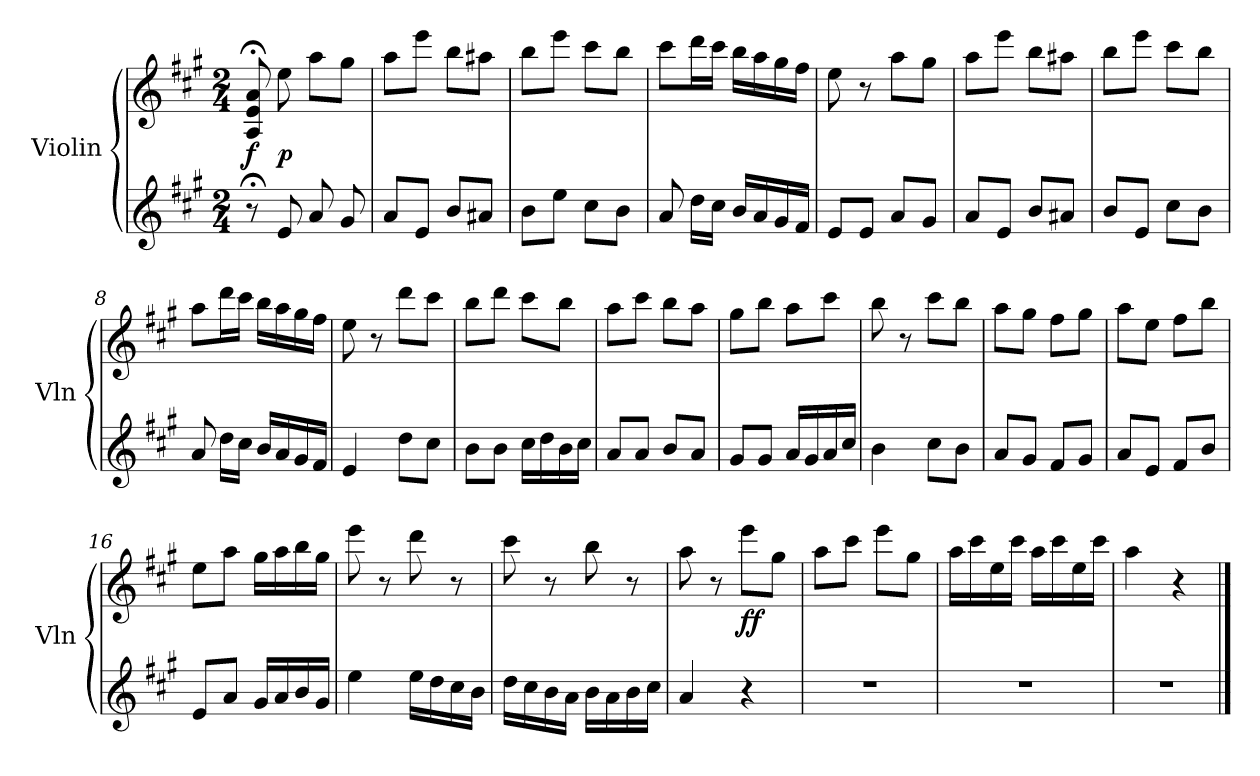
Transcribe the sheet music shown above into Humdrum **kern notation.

**kern	**kern	**dynam
*part2	*part1	*part1
*staff2	*staff1	*staff1
*I"Violin	*I"Violin	*
*I'Vln	*I'Vln	*
*clefG2	*clefG2	*
*k[f#c#g#]	*k[f#c#g#]	*
*M2/4	*M2/4	*
=1	=1	=1
!	!	!LO:DY:b
8r;<	8A;</ 8e;</ 8a;</	f
!	!	!LO:DY:b
8e/	8ee\	p
8a/	8aa\L	.
8g#/	8gg#\J	.
=2	=2	=2
8a/L	8aa\L	.
8e/J	8eee\J	.
8b/L	8bb\L	.
8a#X/J	8aa#X\J	.
=3	=3	=3
8b\L	8bb\L	.
8ee\J	8eee\J	.
8cc#\L	8ccc#\L	.
8b\J	8bb\J	.
=4	=4	=4
8a/	8ccc#\L	.
16dd\LL	16ddd\L	.
16cc#\JJ	16ccc#\JJ	.
16b/LL	16bb\LL	.
16a/	16aa\	.
16g#/	16gg#\	.
16f#/JJ	16ff#\JJ	.
=5	=5	=5
8e/L	8ee\	.
8e/J	8r	.
8a/L	8aa\L	.
8g#/J	8gg#\J	.
!!LO:LB:g=z
=6	=6	=6
8a/L	8aa\L	.
8e/J	8eee\J	.
8b/L	8bb\L	.
8a#X/J	8aa#X\J	.
!!LO:LB:g=z
=7	=7	=7
8b/L	8bb\L	.
8e/J	8eee\J	.
8cc#\L	8ccc#\L	.
8b\J	8bb\J	.
=8	=8	=8
8a/	8aa\L	.
16dd\LL	16ddd\L	.
16cc#\JJ	16ccc#\JJ	.
16b/LL	16bb\LL	.
16a/	16aa\	.
16g#/	16gg#\	.
16f#/JJ	16ff#\JJ	.
=9	=9	=9
4e/	8ee\	.
.	8r	.
8dd\L	8ddd\L	.
8cc#\J	8ccc#\J	.
=10	=10	=10
8b\L	8bb\L	.
8b\J	8ddd\J	.
16cc#\LL	8ccc#\L	.
16dd\	.	.
16b\	8bb\J	.
16cc#\JJ	.	.
=11	=11	=11
8a/L	8aa\L	.
8a/J	8ccc#\J	.
8b/L	8bb\L	.
8a/J	8aa\J	.
=12	=12	=12
8g#/L	8gg#\L	.
8g#/J	8bb\J	.
16a/LL	8aa\L	.
16g#/	.	.
16a/	8ccc#\J	.
16cc#/JJ	.	.
!!LO:LB:g=z
=13	=13	=13
4b\	8bb\	.
.	8r	.
8cc#\L	8ccc#\L	.
8b\J	8bb\J	.
=14	=14	=14
8a/L	8aa\L	.
8g#/J	8gg#\J	.
8f#/L	8ff#\L	.
8g#/J	8gg#\J	.
=15	=15	=15
8a/L	8aa\L	.
8e/J	8ee\J	.
8f#/L	8ff#\L	.
8b/J	8bb\J	.
=16	=16	=16
8e/L	8ee\L	.
8a/J	8aa\J	.
16g#/LL	16gg#\LL	.
16a/	16aa\	.
16b/	16bb\	.
16g#/JJ	16gg#\JJ	.
=17	=17	=17
4ee\	8eee\	.
.	8r	.
16ee\LL	8ddd\	.
16dd\	.	.
16cc#\	8r	.
16b\JJ	.	.
=18	=18	=18
16dd\LL	8ccc#\	.
16cc#\	.	.
16b\	8r	.
16a\JJ	.	.
16b\LL	8bb\	.
16a\	.	.
16b\	8r	.
16cc#\JJ	.	.
!!LO:LB:g=z
=19	=19	=19
4a/	8aa\	.
.	8r	.
!	!	!LO:DY:b
4r	8eee\L	ff
.	8gg#\J	.
=20	=20	=20
2r	8aa\L	.
.	8ccc#\J	.
.	8eee\L	.
.	8gg#\J	.
=21	=21	=21
2r	16aa\LL	.
.	16ccc#\	.
.	16ee\	.
.	16ccc#\JJ	.
.	16aa\LL	.
.	16ccc#\	.
.	16ee\	.
.	16ccc#\JJ	.
=22	=22	=22
2r	4aa\	.
.	4r	.
==	==	==
*-	*-	*-
